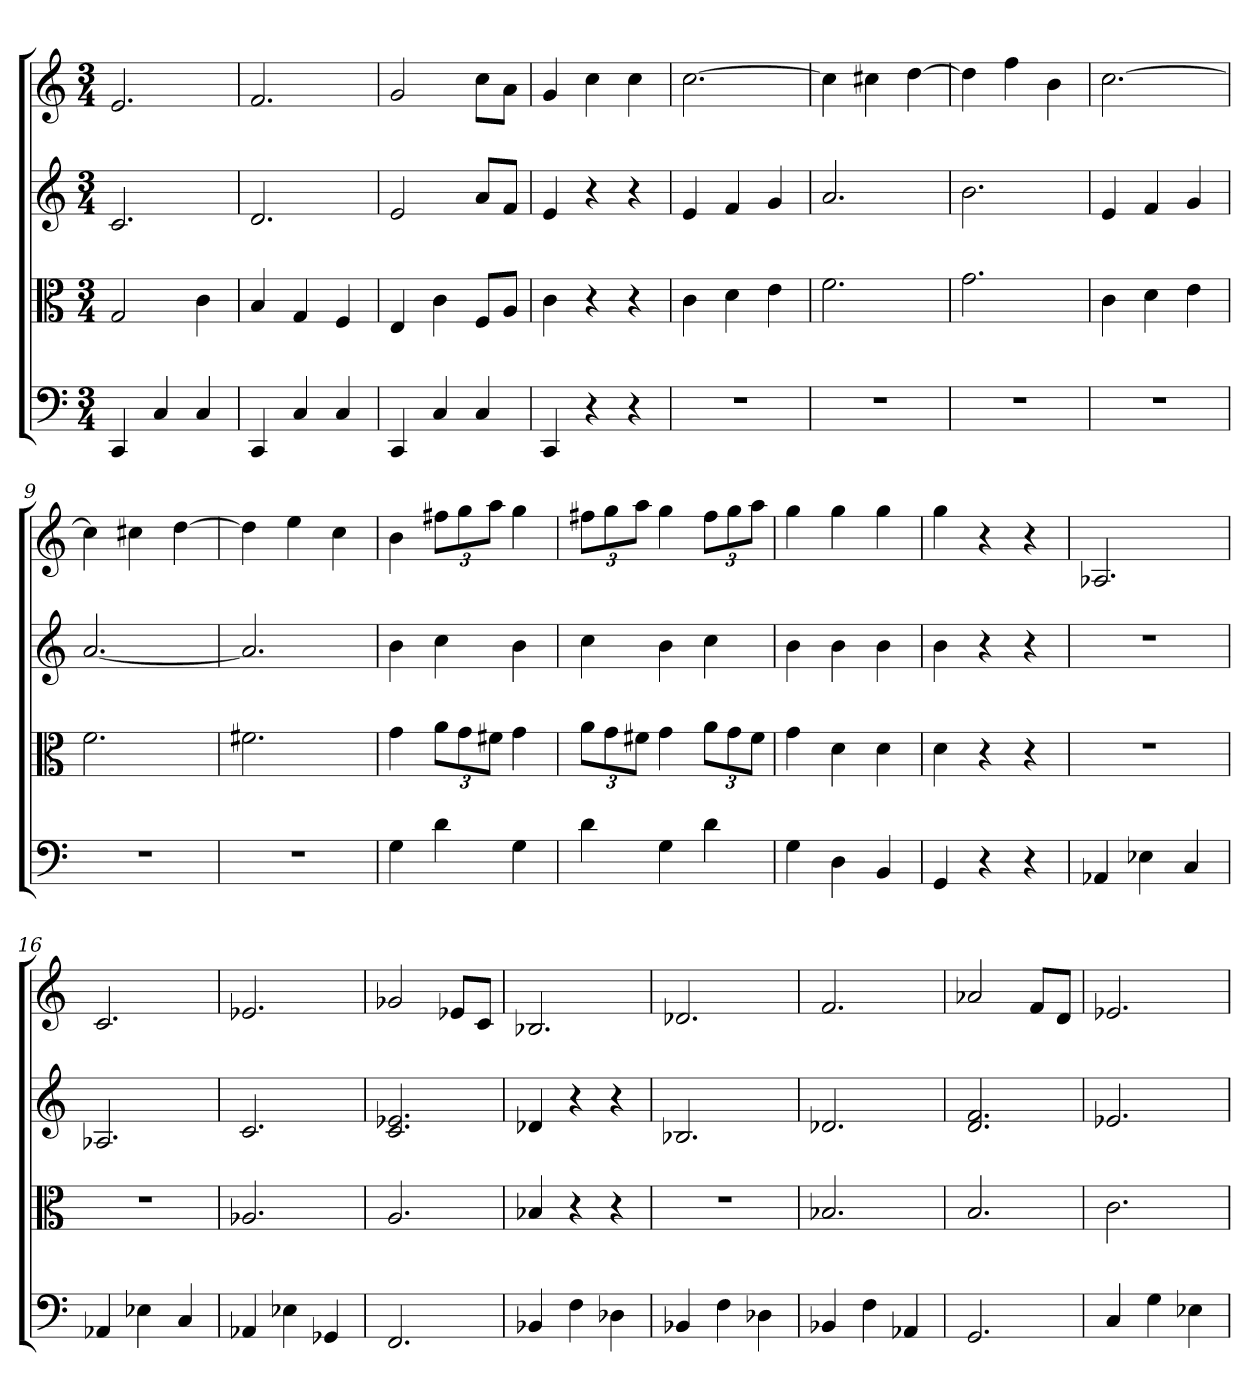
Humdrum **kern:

**kern	**kern	**kern	**kern
*part4	*part3	*part2	*part1
*staff4	*staff3	*staff2	*staff1
*clefF4	*clefC3	*	*
*k[]	*k[]	*k[]	*k[]
*a:	*a:	*a:	*a:
*M3/4	*M3/4	*M3/4	*M3/4
=	=	=	=
4CC	2G	2.c	2.e
4C	.	.	.
4C	4c	.	.
=2	=2	=2	=2
4CC	4B	2.d	2.f
4C	4G	.	.
4C	4F	.	.
=3	=3	=3	=3
4CC	4E	2e	2g
4C	4c	.	.
4C	8F/L	8aL	8ccL
.	8A/J	8fJ	8aJ
=4	=4	=4	=4
4CC	4c	4e	4g
4r	4r	4r	4cc
4r	4r	4r	4cc
=5	=5	=5	=5
2.r	4c	4e	[2.cc
.	4d	4f	.
.	4e	4g	.
=6	=6	=6	=6
2.r	2.f	2.a	4cc]
.	.	.	4cc#X
.	.	.	[4dd
=7	=7	=7	=7
2.r	2.g	2.b	4dd]
.	.	.	4ff
.	.	.	4b
=8	=8	=8	=8
2.r	4c	4e	[2.cc
.	4d	4f	.
.	4e	4g	.
=9	=9	=9	=9
2.r	2.f	[2.a	4cc]
.	.	.	4cc#X
.	.	.	[4dd
=10	=10	=10	=10
2.r	2.f#X	2.a]	4dd]
.	.	.	4ee
.	.	.	4cc
=11	=11	=11	=11
4G	4g	4b	4b
4d	12a\L	4cc	12ff#XL
.	12g\	.	12gg
.	12f#X\J	.	12aaJ
4G	4g	4b	4gg
=12	=12	=12	=12
4d	12a\L	4cc	12ff#XL
.	12g\	.	12gg
.	12f#X\J	.	12aaJ
4G	4g	4b	4gg
4d	12a\L	4cc	12ff#L
.	12g\	.	12gg
.	12f#\J	.	12aaJ
=13	=13	=13	=13
4G	4g	4b	4gg
4D	4d	4b	4gg
4BB	4d	4b	4gg
=14	=14	=14	=14
4GG	4d	4b	4gg
4r	4r	4r	4r
4r	4r	4r	4r
=15	=15	=15	=15
4AA-X	2.r	2.r	2.A-X
4E-X	.	.	.
4C	.	.	.
=16	=16	=16	=16
4AA-X	2.r	2.A-X	2.c
4E-X	.	.	.
4C	.	.	.
=17	=17	=17	=17
4AA-X	2.A-X	2.c	2.e-X
4E-X	.	.	.
4GG-X	.	.	.
=18	=18	=18	=18
2.FF	2.A	2.c 2.e-X	2g-X
.	.	.	8e-XL
.	.	.	8cJ
=19	=19	=19	=19
4BB-X	4B-X	4d-X	2.B-X
4F	4r	4r	.
4D-X	4r	4r	.
=20	=20	=20	=20
4BB-X	2.r	2.B-X	2.d-X
4F	.	.	.
4D-X	.	.	.
=21	=21	=21	=21
4BB-X	2.B-X	2.d-X	2.f
4F	.	.	.
4AA-X	.	.	.
=22	=22	=22	=22
2.GG	2.B	2.d 2.f	2a-X
.	.	.	8fL
.	.	.	8dJ
=23	=23	=23	=23
4C	2.c	2.e-X	2.e-X
4G	.	.	.
4E-X	.	.	.
=	=	=	=
*-	*-	*-	*-
